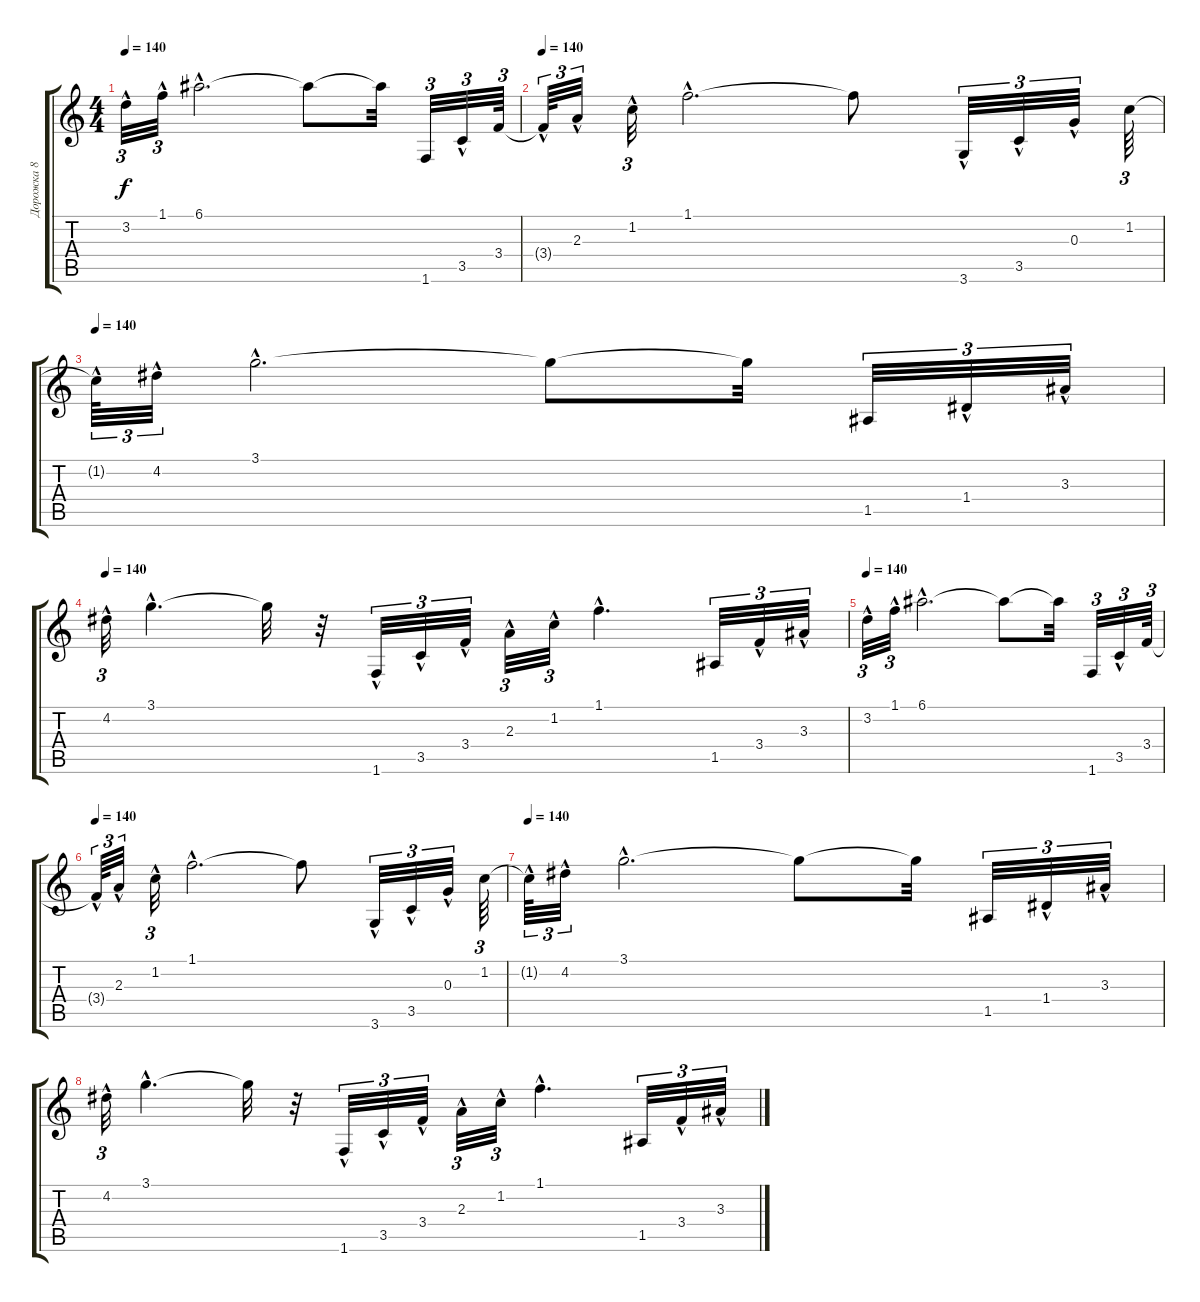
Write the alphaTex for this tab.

\track ("Дорожка 8" "Дорожка 8") {instrument acousticguitarsteel}
\staff {score tabs}
\tuning (E4 B3 G3 D3 A2 E2) {hide}
\ts (4 4)
\tempo 140
\clef g2
\ks c
3.2{hac}.32{tu (3 2) dy f} 1.1{hac}.32{tu (3 2)} 6.1{hac}.2{d} 6.1{t}.8 6.1{t}.32 1.6.32{tu (3 2)} 3.5{hac}.32{tu (3 2)} 3.4.64{tu (3 2)} |
\tempo 140
3.4{hac t}.64{tu (3 2)} 2.3{hac}.32{tu (3 2)} 1.2{hac}.32{tu (3 2)} 1.1{hac}.2{d} 1.1{t}.8 3.6{hac}.32{tu (3 2)} 3.5{hac}.32{tu (3 2)} 0.3{hac}.32{tu (3 2)} 1.2.64{tu (3 2)} |
\tempo 140
1.2{hac t}.64{tu (3 2)} 4.2{hac}.32{tu (3 2)} 3.1{hac}.2{d} 3.1{t}.8 3.1{t}.32 1.5.32{tu (3 2)} 1.4{hac}.32{tu (3 2)} 3.3{hac}.32{tu (3 2)} |
\tempo 140
4.2{hac}.32{tu (3 2)} 3.1{hac}.4{d} 3.1{t}.32 r.32 1.6{hac}.32{tu (3 2)} 3.5{hac}.32{tu (3 2)} 3.4{hac}.32{tu (3 2)} 2.3{hac}.32{tu (3 2)} 1.2{hac}.32{tu (3 2)} 1.1{hac}.4{d} 1.5.32{tu (3 2)} 3.4{hac}.32{tu (3 2)} 3.3{hac}.32{tu (3 2)} |
\tempo 140
3.2{hac}.32{tu (3 2)} 1.1{hac}.32{tu (3 2)} 6.1{hac}.2{d} 6.1{t}.8 6.1{t}.32 1.6.32{tu (3 2)} 3.5{hac}.32{tu (3 2)} 3.4.64{tu (3 2)} |
\tempo 140
3.4{hac t}.64{tu (3 2)} 2.3{hac}.32{tu (3 2)} 1.2{hac}.32{tu (3 2)} 1.1{hac}.2{d} 1.1{t}.8 3.6{hac}.32{tu (3 2)} 3.5{hac}.32{tu (3 2)} 0.3{hac}.32{tu (3 2)} 1.2.64{tu (3 2)} |
\tempo 140
1.2{hac t}.64{tu (3 2)} 4.2{hac}.32{tu (3 2)} 3.1{hac}.2{d} 3.1{t}.8 3.1{t}.32 1.5.32{tu (3 2)} 1.4{hac}.32{tu (3 2)} 3.3{hac}.32{tu (3 2)} |
4.2{hac}.32{tu (3 2)} 3.1{hac}.4{d} 3.1{t}.32 r.32 1.6{hac}.32{tu (3 2)} 3.5{hac}.32{tu (3 2)} 3.4{hac}.32{tu (3 2)} 2.3{hac}.32{tu (3 2)} 1.2{hac}.32{tu (3 2)} 1.1{hac}.4{d} 1.5.32{tu (3 2)} 3.4{hac}.32{tu (3 2)} 3.3{hac}.32{tu (3 2)}
